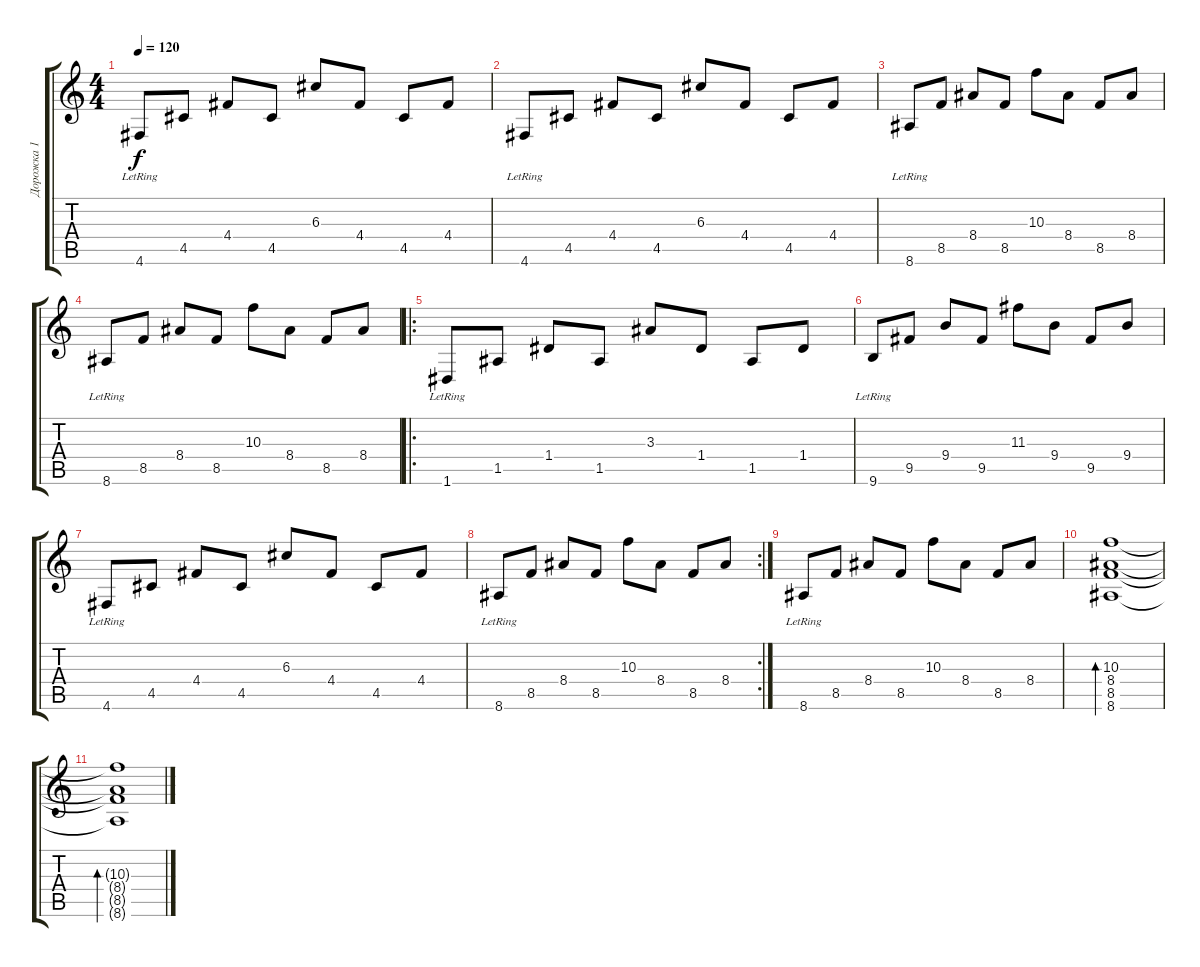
\track ("Дорожка 1" "Дорожка 1") {instrument electricguitarclean}
\staff {score tabs}
\tuning (E4 B3 G3 D3 A2 D2) {hide}
\ts (4 4)
\tempo 120
\clef g2
\ks c
4.6{lr}.8{dy f} 4.5.8 4.4.8 4.5.8 6.3.8 4.4.8 4.5.8 4.4.8 |
4.6{lr}.8 4.5.8 4.4.8 4.5.8 6.3.8 4.4.8 4.5.8 4.4.8 |
8.6{lr}.8 8.5.8 8.4.8 8.5.8 10.3.8 8.4.8 8.5.8 8.4.8 |
8.6{lr}.8 8.5.8 8.4.8 8.5.8 10.3.8 8.4.8 8.5.8 8.4.8 |
\ro
1.6{lr}.8 1.5.8 1.4.8 1.5.8 3.3.8 1.4.8 1.5.8 1.4.8 |
9.6{lr}.8 9.5.8 9.4.8 9.5.8 11.3.8 9.4.8 9.5.8 9.4.8 |
4.6{lr}.8 4.5.8 4.4.8 4.5.8 6.3.8 4.4.8 4.5.8 4.4.8 |
\rc 2
8.6{lr}.8 8.5.8 8.4.8 8.5.8 10.3.8 8.4.8 8.5.8 8.4.8 |
8.6{lr}.8 8.5.8 8.4.8 8.5.8 10.3.8 8.4.8 8.5.8 8.4.8 |
(10.3 8.4 8.5 8.6).1{bd 240 volume 0} |
(10.3{t} 8.4{t} 8.5{t} 8.6{t}).1{bd 240}
